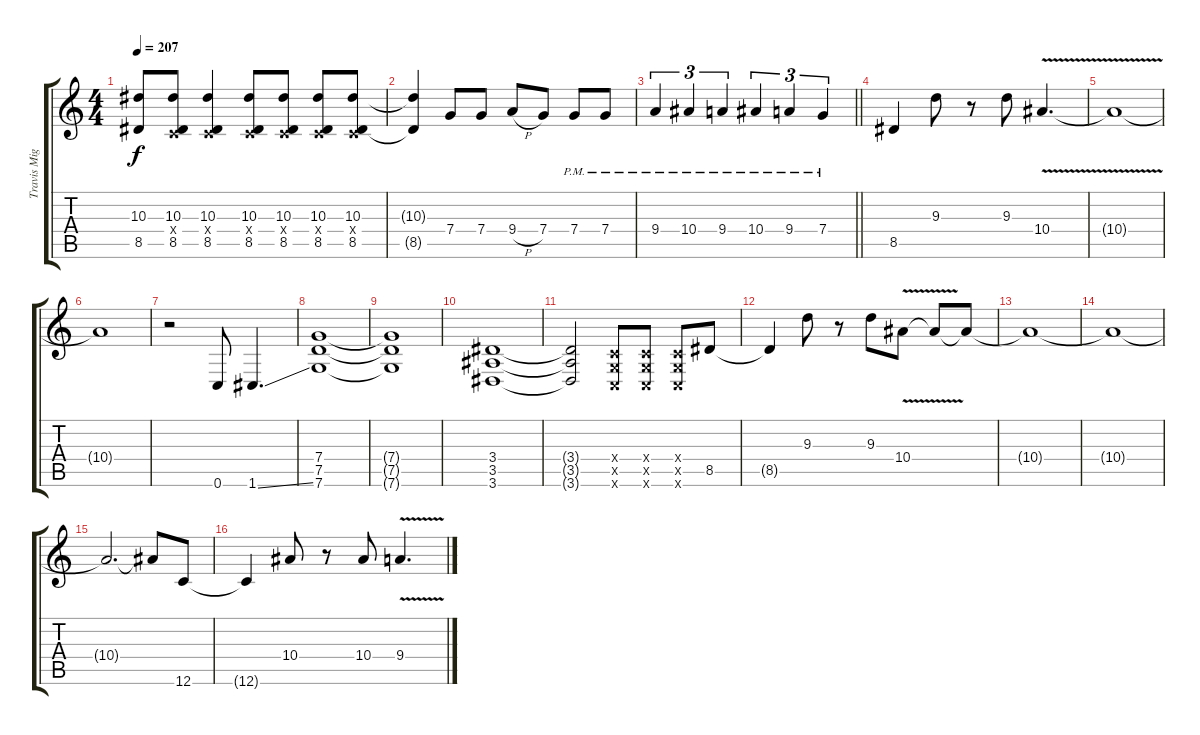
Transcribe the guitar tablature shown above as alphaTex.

\track ("Travis Miguel" "Travis Mig") {instrument distortionguitar}
\staff {score tabs}
\tuning (D4 A3 F3 C3 G2 C2) {hide}
\ts (4 4)
\tempo 207
\clef g2
\ks c
(10.3{t} 8.5{t}).8{dy f} (10.3 0.4{x} 8.5).8 (10.3 0.4{x} 8.5).4 (10.3 0.4{x} 8.5).8 (10.3 0.4{x} 8.5).8 (10.3 0.4{x} 8.5).8 (10.3 0.4{x} 8.5).8 |
(10.3{t} 8.5{t}).4 7.4.8 7.4.8 9.4{h}.8 7.4.8 7.4{pm}.8 7.4{pm}.8 |
\barLineRight lightlight
9.4{pm}.4{tu (3 2)} 10.4{pm}.4{tu (3 2)} 9.4{pm}.4{tu (3 2)} 10.4{pm}.4{tu (3 2)} 9.4{pm}.4{tu (3 2)} 7.4{pm}.4{tu (3 2)} |
8.5.4 9.3.8 r.8 9.3.8 10.4{v}.4{d} |
10.4{t}.1 |
10.4{t}.1 |
r.2 0.6.8 1.6{ss}.4{d} |
(7.4 7.5 7.6).1 |
(7.4{t} 7.5{t} 7.6{t}).1 |
(3.4 3.5 3.6).1 |
(3.4{t} 3.5{t} 3.6{t}).2 (0.4{x} 0.5{x} 0.6{x}).8 (0.4{x} 0.5{x} 0.6{x}).8 (0.4{x} 0.5{x} 0.6{x}).8 8.5.8 |
8.5{t}.4 9.3.8 r.8 9.3.8 10.4{v}.8 10.4{t}.8 10.4{t}.8 |
10.4{t}.1 |
10.4{t}.1 |
10.4{t}.2{d} 10.4{t}.8 12.6.8 |
12.6{t}.4 10.4.8 r.8 10.4.8 9.4{v}.4{d}
